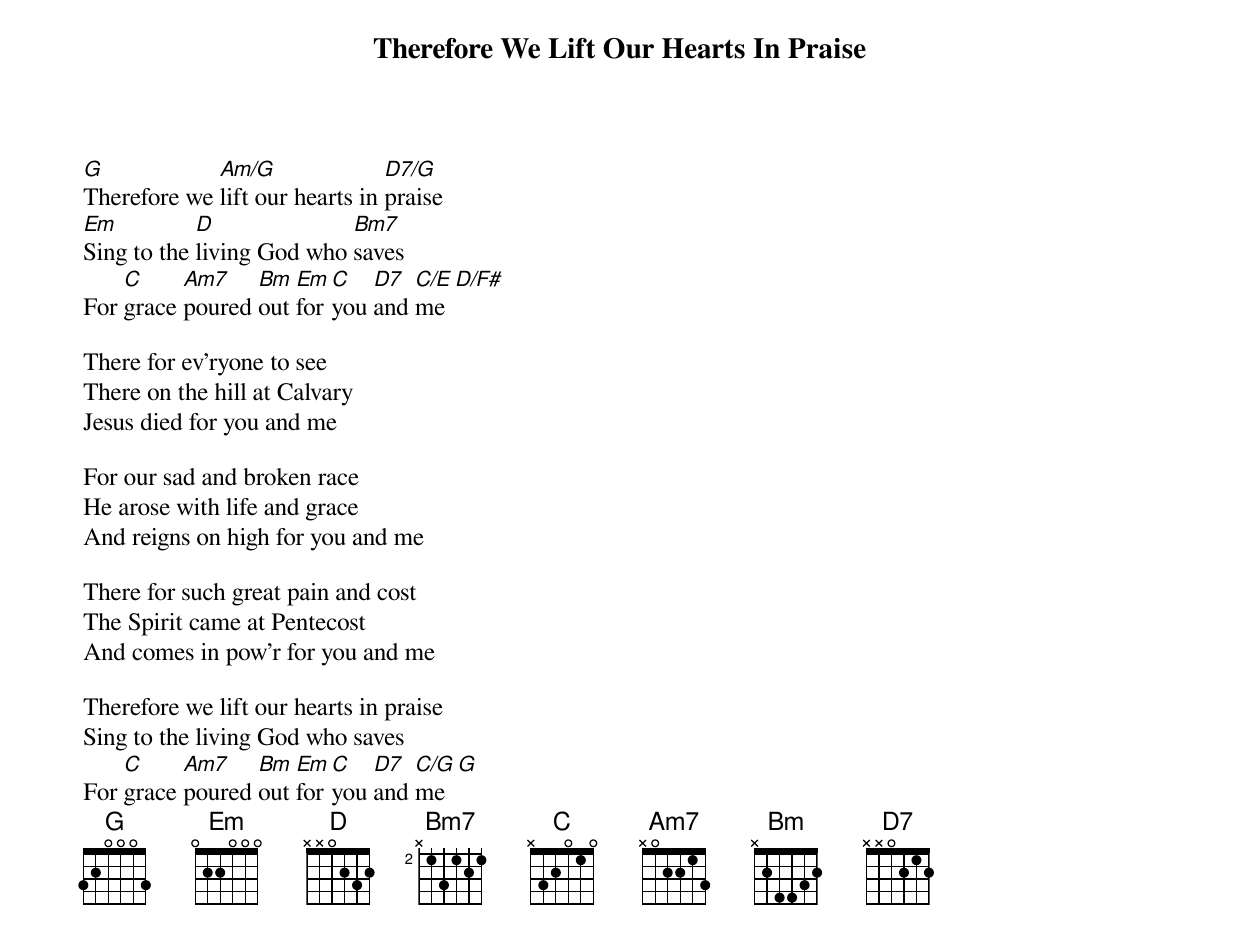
{t:Therefore We Lift Our Hearts In Praise}
[G]Therefore we [Am/G]lift our hearts in [D7/G]praise
[Em]Sing to the [D]living God who [Bm7]saves
For [C]grace [Am7]poured [Bm]out [Em]for [C]you [D7]and [C/E]me[D/F#]

There for ev'ryone to see
There on the hill at Calvary
Jesus died for you and me

For our sad and broken race
He arose with life and grace
And reigns on high for you and me

There for such great pain and cost
The Spirit came at Pentecost
And comes in pow'r for you and me

Therefore we lift our hearts in praise
Sing to the living God who saves
For [C]grace [Am7]poured [Bm]out [Em]for [C]you [D7]and [C/G]me[G]
